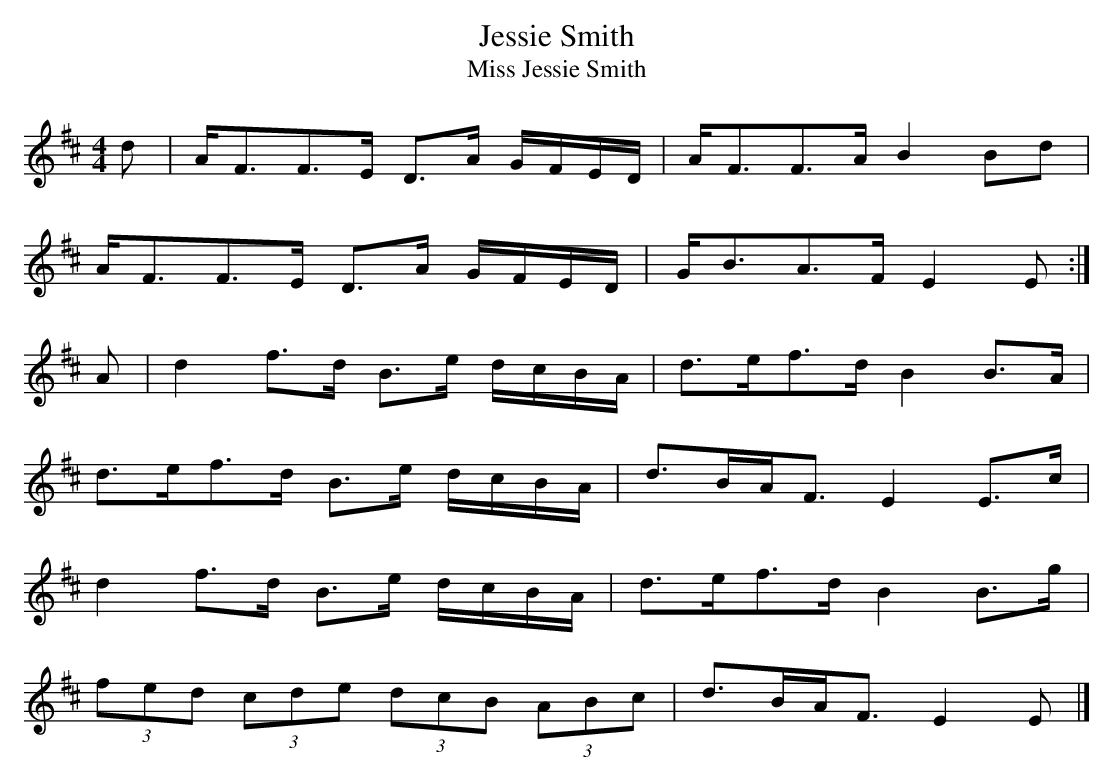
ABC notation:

X:1
T:Jessie Smith
T:Miss Jessie Smith
M:4/4
L:1/8
K:D
d | A<FF>E D>A G/F/E/D/ | A<FF>A B2 Bd  |
    A<FF>E D>A G/F/E/D/ | G<BA>F E2 E  :|
A | d2 f>d B>e d/c/B/A/ | d>ef>d B2 B>A |
    d>ef>d B>e d/c/B/A/ | d>BA<F E2 E>c |
    d2 f>d B>e d/c/B/A/ | d>ef>d B2 B>g |
    (3fed (3cde (3dcB (3ABc |  d>BA<F E2 E |]
